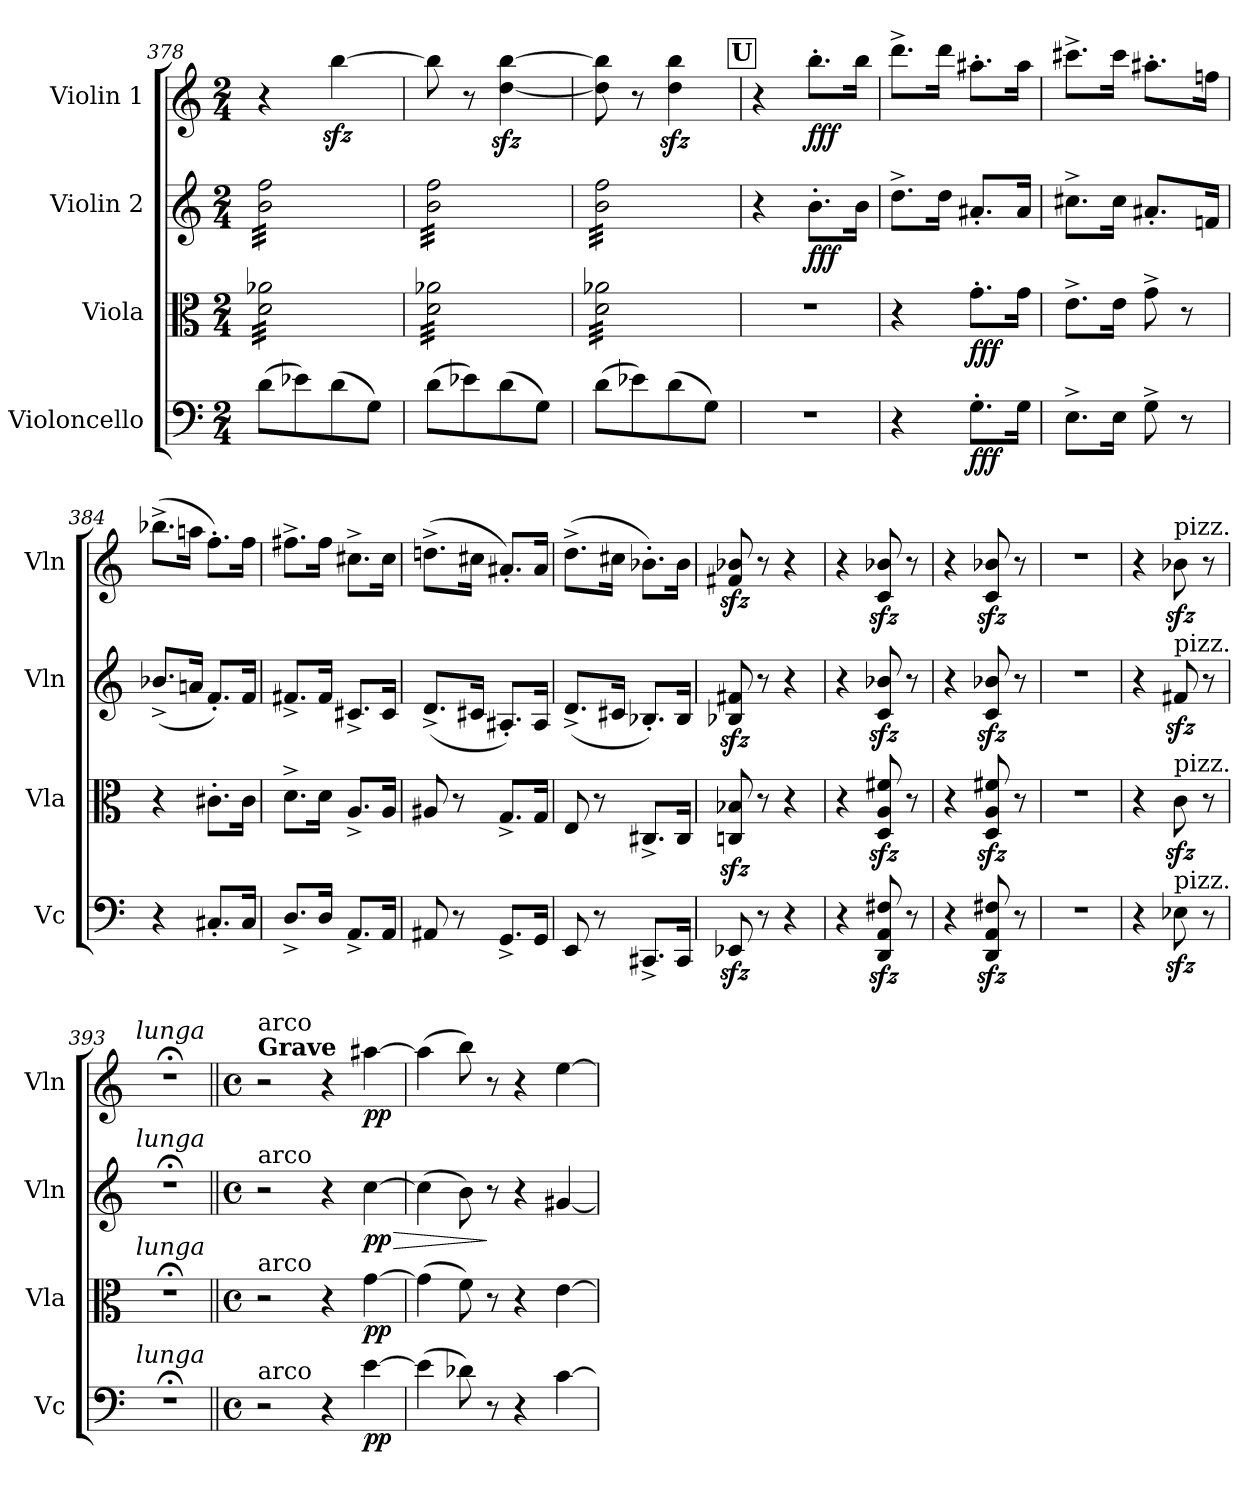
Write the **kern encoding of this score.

**kern	**dynam	**kern	**dynam	**kern	**dynam	**kern	**dynam
*part4	*part4	*part3	*part3	*part2	*part2	*part1	*part1
*staff4	*staff4	*staff3	*staff3	*staff2	*staff2	*staff1	*staff1
*I"Violoncello	*	*I"Viola	*	*I"Violin 2	*	*I"Violin 1	*
*I'Vc	*	*I'Vla	*	*I'Vln	*	*I'Vln	*
!!LO:LB:g=z
*clefF4	*	*clefC3	*	*clefG2	*	*clefG2	*
*k[]	*	*k[]	*	*k[]	*	*k[]	*
*M2/4	*	*M2/4	*	*M2/4	*	*M2/4	*
=378	=378	=378	=378	=378	=378	=378	=378
*	*	*tremolo	*	*	*	*	*
*	*	*	*	*tremolo	*	*	*
(>8d\L	.	32d\ 32a-X\LLL	.	32b\ 32ff\LLL	.	4r	.
.	.	32d\ 32a-X\	.	32b\ 32ff\	.	.	.
.	.	32d\ 32a-X\	.	32b\ 32ff\	.	.	.
.	.	32d\ 32a-X\	.	32b\ 32ff\	.	.	.
8e-X\)	.	32d\ 32a-X\	.	32b\ 32ff\	.	.	.
.	.	32d\ 32a-X\	.	32b\ 32ff\	.	.	.
.	.	32d\ 32a-X\	.	32b\ 32ff\	.	.	.
.	.	32d\ 32a-X\	.	32b\ 32ff\	.	.	.
(>8d\	.	32d\ 32a-X\	.	32b\ 32ff\	.	[4bbzz<\	.
.	.	32d\ 32a-X\	.	32b\ 32ff\	.	.	.
.	.	32d\ 32a-X\	.	32b\ 32ff\	.	.	.
.	.	32d\ 32a-X\	.	32b\ 32ff\	.	.	.
8G\J)	.	32d\ 32a-X\	.	32b\ 32ff\	.	.	.
.	.	32d\ 32a-X\	.	32b\ 32ff\	.	.	.
.	.	32d\ 32a-X\	.	32b\ 32ff\	.	.	.
.	.	32d\ 32a-X\JJJ	.	32b\ 32ff\JJJ	.	.	.
=379	=379	=379	=379	=379	=379	=379	=379
(>8d\L	.	32d\ 32a-X\LLL	.	32b\ 32ff\LLL	.	8bb\]	.
.	.	32d\ 32a-X\	.	32b\ 32ff\	.	.	.
.	.	32d\ 32a-X\	.	32b\ 32ff\	.	.	.
.	.	32d\ 32a-X\	.	32b\ 32ff\	.	.	.
8e-X\)	.	32d\ 32a-X\	.	32b\ 32ff\	.	8r	.
.	.	32d\ 32a-X\	.	32b\ 32ff\	.	.	.
.	.	32d\ 32a-X\	.	32b\ 32ff\	.	.	.
.	.	32d\ 32a-X\	.	32b\ 32ff\	.	.	.
(>8d\	.	32d\ 32a-X\	.	32b\ 32ff\	.	[4dd\zz< [4bb\zz<	.
.	.	32d\ 32a-X\	.	32b\ 32ff\	.	.	.
.	.	32d\ 32a-X\	.	32b\ 32ff\	.	.	.
.	.	32d\ 32a-X\	.	32b\ 32ff\	.	.	.
8G\J)	.	32d\ 32a-X\	.	32b\ 32ff\	.	.	.
.	.	32d\ 32a-X\	.	32b\ 32ff\	.	.	.
.	.	32d\ 32a-X\	.	32b\ 32ff\	.	.	.
.	.	32d\ 32a-X\JJJ	.	32b\ 32ff\JJJ	.	.	.
=380	=380	=380	=380	=380	=380	=380	=380
(>8d\L	.	32d\ 32a-X\LLL	.	32b\ 32ff\LLL	.	8dd\] 8bb\]	.
.	.	32d\ 32a-X\	.	32b\ 32ff\	.	.	.
.	.	32d\ 32a-X\	.	32b\ 32ff\	.	.	.
.	.	32d\ 32a-X\	.	32b\ 32ff\	.	.	.
8e-X\)	.	32d\ 32a-X\	.	32b\ 32ff\	.	8r	.
.	.	32d\ 32a-X\	.	32b\ 32ff\	.	.	.
.	.	32d\ 32a-X\	.	32b\ 32ff\	.	.	.
.	.	32d\ 32a-X\	.	32b\ 32ff\	.	.	.
(>8d\	.	32d\ 32a-X\	.	32b\ 32ff\	.	4dd\zz< 4bb\zz<	.
.	.	32d\ 32a-X\	.	32b\ 32ff\	.	.	.
.	.	32d\ 32a-X\	.	32b\ 32ff\	.	.	.
.	.	32d\ 32a-X\	.	32b\ 32ff\	.	.	.
8G\J)	.	32d\ 32a-X\	.	32b\ 32ff\	.	.	.
.	.	32d\ 32a-X\	.	32b\ 32ff\	.	.	.
.	.	32d\ 32a-X\	.	32b\ 32ff\	.	.	.
.	.	32d\ 32a-X\JJJ	.	32b\ 32ff\JJJ	.	.	.
*	*	*	*	*Xtremolo	*	*	*
*	*	*Xtremolo	*	*	*	*	*
!!LO:REH:place=s1:a:B:fs=14:t=U
=381	=381	=381	=381	=381	=381	=381	=381
2r	.	2r	.	4r	.	4r	.
!	!	!	!	!	!LO:DY:b	!	!LO:DY:b
.	.	.	.	8.b'\L	fff	8.bb'\L	fff
.	.	.	.	16b\Jk	.	16bb\Jk	.
=382	=382	=382	=382	=382	=382	=382	=382
4r	.	4r	.	8.dd^\L	.	8.ddd^\L	.
.	.	.	.	16dd\Jk	.	16ddd\Jk	.
!	!LO:DY:b	!	!LO:DY:b	!	!	!	!
8.G'\L	fff	8.g'\L	fff	8.a#X'/L	.	8.aa#X'\L	.
16G\Jk	.	16g\Jk	.	16a#/Jk	.	16aa#\Jk	.
!!LO:LB:g=z
=383	=383	=383	=383	=383	=383	=383	=383
8.E^\L	.	8.e^\L	.	8.cc#X^\L	.	8.ccc#X^\L	.
16E\Jk	.	16e\Jk	.	16cc#\Jk	.	16ccc#\Jk	.
8G^\	.	8g^\	.	8.a#X'/L	.	8.aa#X'\L	.
8r	.	8r	.	.	.	.	.
.	.	.	.	16fn/Jk	.	16ffn\Jk	.
=384	=384	=384	=384	=384	=384	=384	=384
4r	.	4r	.	(<8.b-X^/L	.	(>8.bb-X^\L	.
.	.	.	.	16an/Jk	.	16aan\Jk	.
8.C#X'/L	.	8.c#X'\L	.	8.f'/L)	.	8.ff'\L)	.
16C#/Jk	.	16c#\Jk	.	16f/Jk	.	16ff\Jk	.
=385	=385	=385	=385	=385	=385	=385	=385
8.D^/L	.	8.d^\L	.	8.f#X^/L	.	8.ff#X^\L	.
16D/Jk	.	16d\Jk	.	16f#/Jk	.	16ff#\Jk	.
8.AA^/L	.	8.A^/L	.	8.c#X^/L	.	8.cc#X^\L	.
16AA/Jk	.	16A/Jk	.	16c#/Jk	.	16cc#\Jk	.
=386	=386	=386	=386	=386	=386	=386	=386
8AA#X/	.	8A#X/	.	(<8.d^/L	.	(>8.ddn^\L	.
8r	.	8r	.	.	.	.	.
.	.	.	.	16c#X/Jk	.	16cc#X\Jk	.
8.GG^/L	.	8.G^/L	.	8.A#X'/L)	.	8.a#X'/L)	.
16GG/Jk	.	16G/Jk	.	16A#/Jk	.	16a#/Jk	.
=387	=387	=387	=387	=387	=387	=387	=387
8EE/	.	8E/	.	(<8.d^/L	.	(>8.dd^\L	.
8r	.	8r	.	.	.	.	.
.	.	.	.	16c#X/Jk	.	16cc#X\Jk	.
8.CC#X^/L	.	8.C#X^/L	.	8.B-X'/L)	.	8.b-X'\L)	.
16CC#/Jk	.	16C#/Jk	.	16B-/Jk	.	16b-\Jk	.
!!LO:LB:g=z
=388	=388	=388	=388	=388	=388	=388	=388
8EE-Xzz</	.	8Cn/zz< 8B-X/zz<	.	8B-X/zz< 8f#X/zz<	.	8f#X/zz< 8b-X/zz<	.
8r	.	8r	.	8r	.	8r	.
4r	.	4r	.	4r	.	4r	.
=389	=389	=389	=389	=389	=389	=389	=389
4r	.	4r	.	4r	.	4r	.
8DD/zz< 8AA/zz< 8F#X/zz<	.	8D/zz< 8A/zz< 8f#X/zz<	.	8c/zz< 8b-X/zz<	.	8c/zz< 8b-X/zz<	.
8r	.	8r	.	8r	.	8r	.
=390	=390	=390	=390	=390	=390	=390	=390
4r	.	4r	.	4r	.	4r	.
8DD/zz< 8AA/zz< 8F#X/zz<	.	8D/zz< 8A/zz< 8f#X/zz<	.	8c/zz< 8b-X/zz<	.	8c/zz< 8b-X/zz<	.
8r	.	8r	.	8r	.	8r	.
=391	=391	=391	=391	=391	=391	=391	=391
2r	.	2r	.	2r	.	2r	.
=392	=392	=392	=392	=392	=392	=392	=392
4r	.	4r	.	4r	.	4r	.
!	!	!	!	!	!	!LO:TX:a:t=pizz.	!
!	!	!	!	!LO:TX:a:t=pizz.	!	!	!
!	!	!LO:TX:a:t=pizz.	!	!	!	!	!
!LO:TX:a:t=pizz.	!	!	!	!	!	!	!
8E-Xzz<\	.	8czz<\	.	8f#Xzz</	.	8b-Xzz<\	.
8r	.	8r	.	8r	.	8r	.
=393	=393	=393	=393	=393	=393	=393	=393
!	!	!	!	!	!	!LO:TX:a:i:t=lunga	!
!	!	!	!	!LO:TX:a:i:t=lunga	!	!	!
!	!	!LO:TX:a:i:t=lunga	!	!	!	!	!
!LO:TX:a:i:t=lunga	!	!	!	!	!	!	!
2r;<	.	2r;<	.	2r;<	.	2r;<	.
!!LO:PB:g=z
=394||	=394||	=394||	=394||	=394||	=394||	=394||	=394||
*M4/4	*	*M4/4	*	*M4/4	*	*M4/4	*
*met(c)	*	*met(c)	*	*met(c)	*	*met(c)	*
!	!	!	!	!	!	!LO:TX:a:B:t=Grave	!
!	!	!	!	!	!	!LO:TX:a:t=arco	!
!	!	!	!	!LO:TX:a:t=arco	!	!	!
!	!	!LO:TX:a:t=arco	!	!	!	!	!
!LO:TX:a:t=arco	!	!	!	!	!	!	!
2r	.	2r	.	2r	.	2r	.
4r	.	4r	.	4r	.	4r	.
!	!LO:DY:b	!	!LO:DY:b	!	!LO:HP:b	!	!
!	!	!	!	!	!LO:DY:n=1:b	!	!LO:DY:b
[4e\	pp	[4g\	pp	[4cc\	> pp	[4aa#X\	pp
=395	=395	=395	=395	=395	=395	=395	=395
(>4e\]	.	(>4g\]	.	(>4cc\]	.	(>4aa#\]	.
8d-X\)	.	8f\)	.	8b\)	.	8bb\)	.
8r	.	8r	.	8r	]	8r	.
4r	.	4r	.	4r	.	4r	.
[4c\	.	[4e\	.	[4g#X/	.	[4ee\	.
=	=	=	=	=	=	=	=
*-	*-	*-	*-	*-	*-	*-	*-
